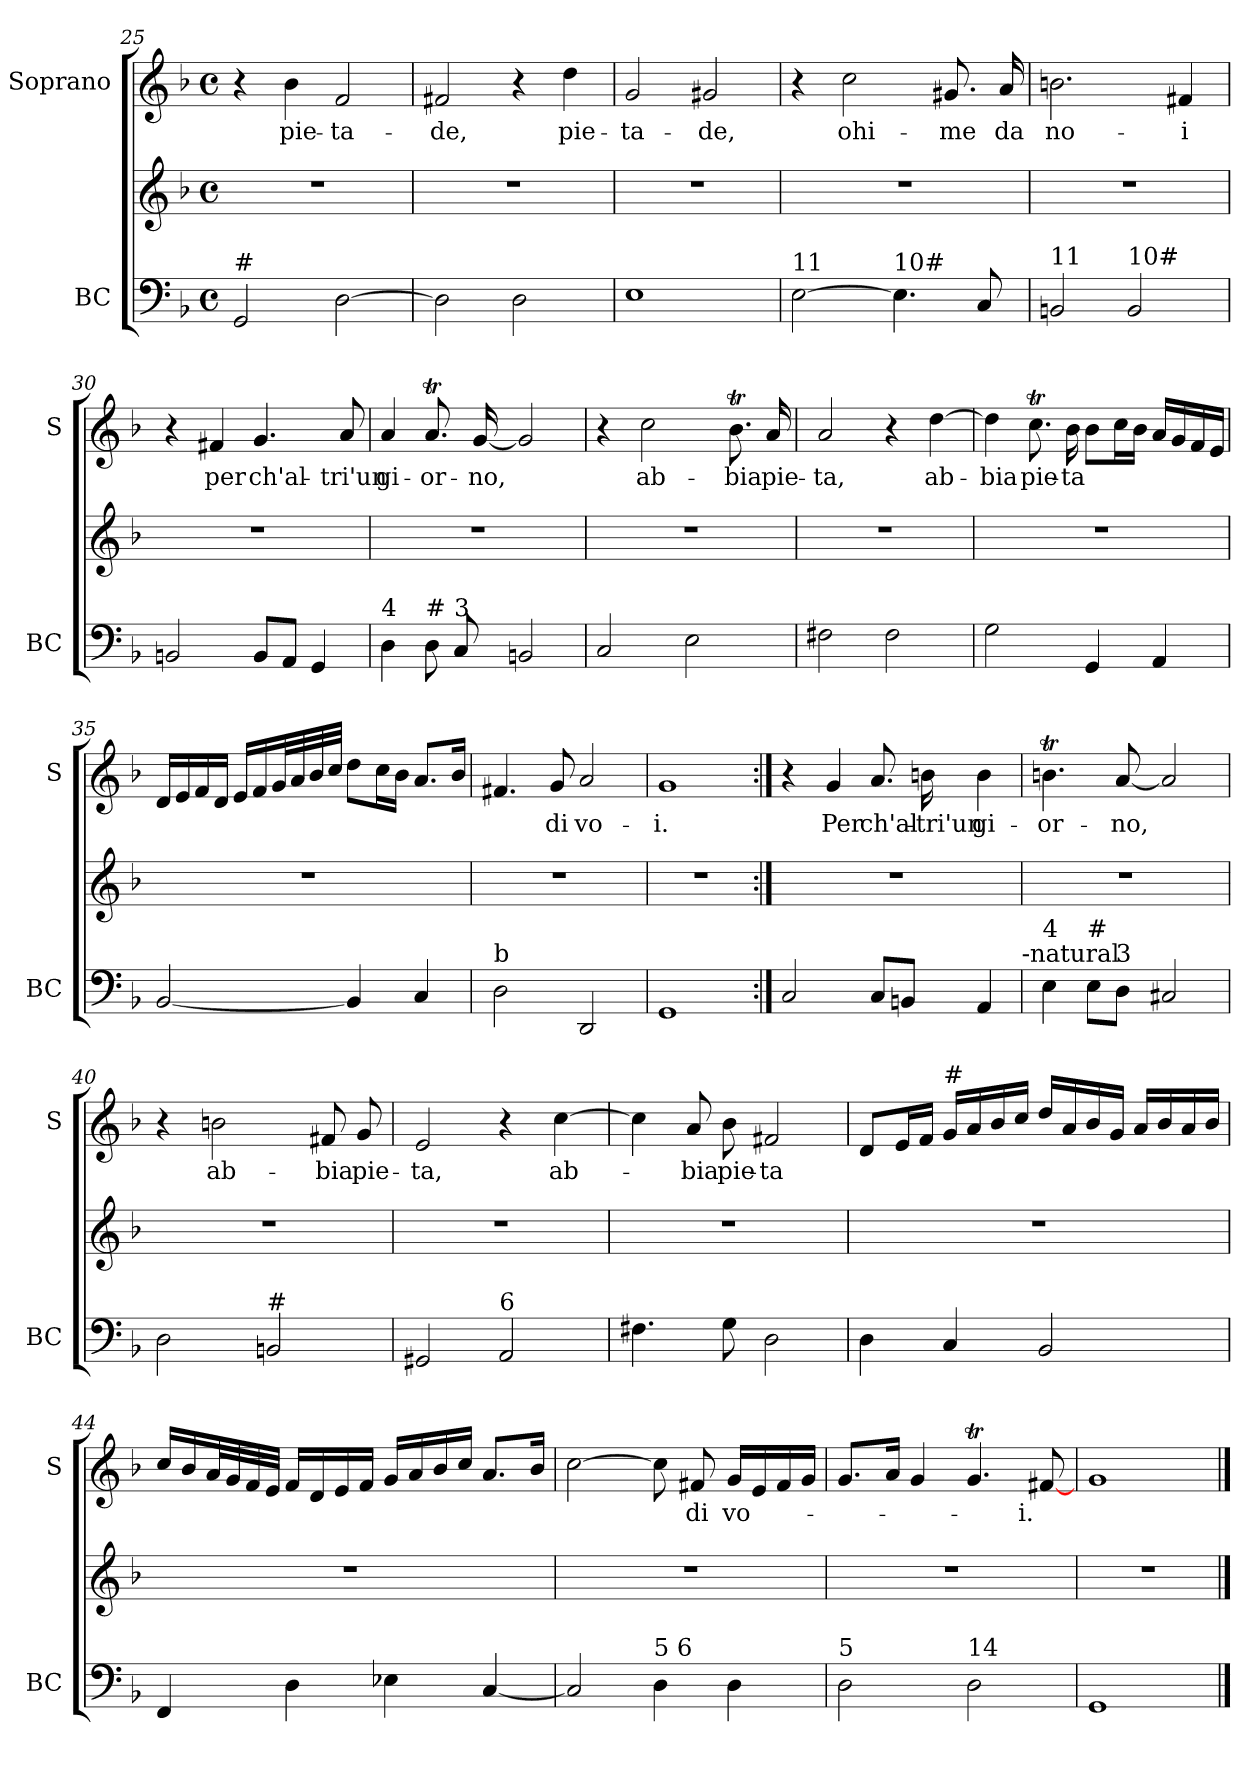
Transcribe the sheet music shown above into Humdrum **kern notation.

**kern	**kern	**kern	**text
*part2	*part2	*part1	*part1
*staff3	*staff2	*staff1	*staff1
*I"BC	*	*I"Soprano	*
*I'BC	*	*I'S	*
*clefF4	*clefG2	*clefG2	*
*k[b-]	*k[b-]	*k[b-]	*
*F:	*F:	*F:	*
*M4/4	*M4/4	*M4/4	*
*met(c)	*met(c)	*met(c)	*
=25	=25	=25	=25
!LO:TX:a:t=#	!	!	!
2GG/	1r	4r	.
!	!	!	!LO:LY:b
.	.	4b-\	pie-
!	!	!	!LO:LY:b
[2D\	.	2f/	-ta-
!!LO:LB:g=z
=26	=26	=26	=26
!	!	!	!LO:LY:b
2D\]	1r	2f#X/	-de,
2D\	.	4r	.
!	!	!	!LO:LY:b
.	.	4dd\	pie-
=27	=27	=27	=27
!	!	!	!LO:LY:b
1E	1r	2g/	-ta-
!	!	!	!LO:LY:b
.	.	2g#X/	-de,
=28	=28	=28	=28
!LO:TX:a:t=11	!	!	!
[2E\	1r	4r	.
!	!	!	!LO:LY:b
.	.	2cc\	ohi-
!LO:TX:a:t=10#	!	!	!
4.E\]	.	.	.
!	!	!	!LO:LY:b
.	.	8.g#X/	-me
8C/	.	.	.
!	!	!	!LO:LY:b
.	.	16a/	da
=29	=29	=29	=29
!LO:TX:a:t=11	!	!	!
!	!	!	!LO:LY:b
2BBn/	1r	2.bn\	no-
!LO:TX:a:t=10#	!	!	!
2BB/	.	.	.
!	!	!	!LO:LY:b
.	.	4f#X/	-i
=30	=30	=30	=30
2BBn/	1r	4r	.
!	!	!	!LO:LY:b
.	.	4f#X/	per
!	!	!	!LO:LY:b
8BB/L	.	4.g/	ch'al-
8AA/J	.	.	.
4GG/	.	.	.
!	!	!	!LO:LY:b
.	.	8a/	-tri'un
!!LO:LB:g=z
=31	=31	=31	=31
!LO:TX:a:t=4	!	!	!
!	!	!	!LO:LY:b
4D\	1r	4a/	gi-
!LO:TX:a:t=#	!	!	!
!	!	!	!LO:LY:b
8D\	.	8.at/	-or-
!LO:TX:a:t=3	!	!	!
8C/	.	.	.
!	!	!	!LO:LY:b
.	.	[16g/	-no,
2BBn/	.	2g/]	.
=32	=32	=32	=32
2C/	1r	4r	.
!	!	!	!LO:LY:b
.	.	2cc\	ab-
2E\	.	.	.
!	!	!	!LO:LY:b
.	.	8.b-T\	-bia
!	!	!	!LO:LY:b
.	.	16a/	pie-
=33	=33	=33	=33
!	!	!	!LO:LY:b
2F#X\	1r	2a/	-ta,
2F#\	.	4r	.
!	!	!	!LO:LY:b
.	.	[4dd\	ab-
=34	=34	=34	=34
!	!	!	!LO:LY:b
2G\	1r	4dd\]	-bia
!	!	!	!LO:LY:b
.	.	8.ccT\	pie-
!	!	!	!LO:LY:b
.	.	16b-\	-ta
4GG/	.	8b-\L	.
.	.	16cc\L	.
.	.	16b-\JJ	.
4AA/	.	16a/LL	.
.	.	16g/	.
.	.	16f/	.
.	.	16e/JJ	.
!!LO:PB:g=z
=35	=35	=35	=35
[2BB-/	1r	16d/LL	.
.	.	16e/	.
.	.	16f/	.
.	.	16d/JJ	.
.	.	16e/LL	.
.	.	16f/	.
.	.	32g/L	.
.	.	32a/	.
.	.	32b-/	.
.	.	32cc/JJJ	.
4BB-/]	.	8dd\L	.
.	.	16cc\L	.
.	.	16b-\JJ	.
4C/	.	8.a/L	.
.	.	16b-/Jk	.
=36	=36	=36	=36
!LO:TX:a:t=b	!	!	!
2D\	1r	4.f#X/	.
!	!	!	!LO:LY:b
.	.	8g/	di
!	!	!	!LO:LY:b
2DD/	.	2a/	vo-
=37	=37	=37	=37
!	!	!	!LO:LY:b
1GG	1r	1g	-i.
=38:|!	=38:|!	=38:|!	=38:|!
2C/	1r	4r	.
!	!	!	!LO:LY:b
.	.	4g/	Per
!	!	!	!LO:LY:b
8C/L	.	8.a/	ch'al-
8BBn/J	.	.	.
!	!	!	!LO:LY:b
.	.	16bn\	-tri'un
!	!	!	!LO:LY:b
4AA/	.	4b\	gi-
!LO:TX:a:t=-natural	!	!	!
=39	=39	=39	=39
!LO:TX:a:t=4	!	!	!
!	!	!	!LO:LY:b
4E\	1r	4.bnt\	-or-
!LO:TX:a:t=#	!	!	!
8E\L	.	.	.
!LO:TX:a:t=3	!	!	!
!	!	!	!LO:LY:b
8D\J	.	[8a/	-no,
2C#X/	.	2a/]	.
!!LO:LB:g=z
=40	=40	=40	=40
2D\	1r	4r	.
!	!	!	!LO:LY:b
.	.	2bn\	ab-
!LO:TX:a:t=#	!	!	!
2BBn/	.	.	.
!	!	!	!LO:LY:b
.	.	8f#X/	-bia
!	!	!	!LO:LY:b
.	.	8g/	pie-
=41	=41	=41	=41
!	!	!	!LO:LY:b
2GG#X/	1r	2e/	-ta,
!LO:TX:a:t=6	!	!	!
2AA/	.	4r	.
!	!	!	!LO:LY:b
.	.	[4cc\	ab-
=42	=42	=42	=42
4.F#X\	1r	4cc\]	.
!	!	!	!LO:LY:b
.	.	8a/	-bia
!	!	!	!LO:LY:b
8G\	.	8b-\	pie-
!	!	!	!LO:LY:b
2D\	.	2f#X/	-ta
=43	=43	=43	=43
4D\	1r	8d/L	.
.	.	16e/L	.
.	.	16f/JJ	.
!	!	!LO:TX:a:t=#	!
4C/	.	16g/LL	.
.	.	16a/	.
.	.	16b-/	.
.	.	16cc/JJ	.
2BB-/	.	16dd/LL	.
.	.	16a/	.
.	.	16b-/	.
.	.	16g/JJ	.
.	.	16a/LL	.
.	.	16b-/	.
.	.	16a/	.
.	.	16b-/JJ	.
!!LO:LB:g=z
=44	=44	=44	=44
4FF/	1r	16cc/LL	.
.	.	16b-/	.
.	.	32a/L	.
.	.	32g/	.
.	.	32f/	.
.	.	32e/JJJ	.
4D\	.	16f/LL	.
.	.	16d/	.
.	.	16e/	.
.	.	16f/JJ	.
4E-X\	.	16g/LL	.
.	.	16a/	.
.	.	16b-/	.
.	.	16cc/JJ	.
[4C/	.	8.a/L	.
.	.	16b-/Jk	.
=45	=45	=45	=45
2C/]	1r	[2cc\	.
!LO:TX:a:t=5        6	!	!	!
4D\	.	8cc\]	.
!	!	!	!LO:LY:b
.	.	8f#X/	di
!	!	!	!LO:LY:b
4D\	.	16g/LL	vo-
.	.	16e/	.
.	.	16f#/	.
.	.	16g/JJ	.
=46	=46	=46	=46
!LO:TX:a:t=5	!	!	!
2D\	1r	8.g/L	.
.	.	16a/Jk	.
.	.	4g/	.
!LO:TX:a:t=14	!	!	!
2D\	.	4.gT/	.
!	!	!	!LO:LY:b
.	.	[8f#X/	-i.
=47	=47	=47	=47
1GG	1r	1g	.
==	==	==	==
*-	*-	*-	*-
